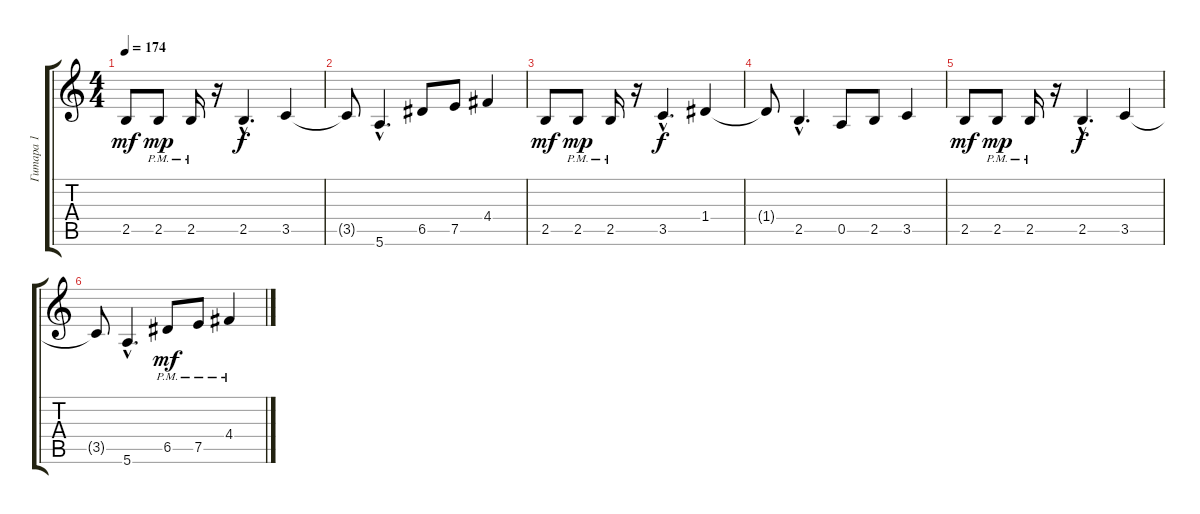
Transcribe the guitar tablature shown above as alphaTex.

\track ("Гитара 1" "Гитара 1") {instrument distortionguitar}
\staff {score tabs}
\tuning (E4 B3 G3 D3 A2 E2) {hide}
\ts (4 4)
\tempo 174
\clef g2
\ks c
2.5.8{dy mf} 2.5{pm}.8{dy mp} 2.5{pm}.16 r.16 2.5{hac}.4{d dy f} 3.5.4 |
3.5{t}.8 5.6{hac}.4{d} 6.5.8 7.5.8 4.4.4 |
2.5.8{dy mf} 2.5{pm}.8{dy mp} 2.5{pm}.16 r.16 3.5{hac}.4{d dy f} 1.4.4 |
1.4{t}.8 2.5{hac}.4{d} 0.5.8 2.5.8 3.5.4 |
2.5.8{dy mf} 2.5{pm}.8{dy mp} 2.5{pm}.16 r.16 2.5{hac}.4{d dy f} 3.5.4 |
3.5{t}.8 5.6{hac}.4{d} 6.5{pm}.8{dy mf} 7.5{pm}.8 4.4{pm}.4
